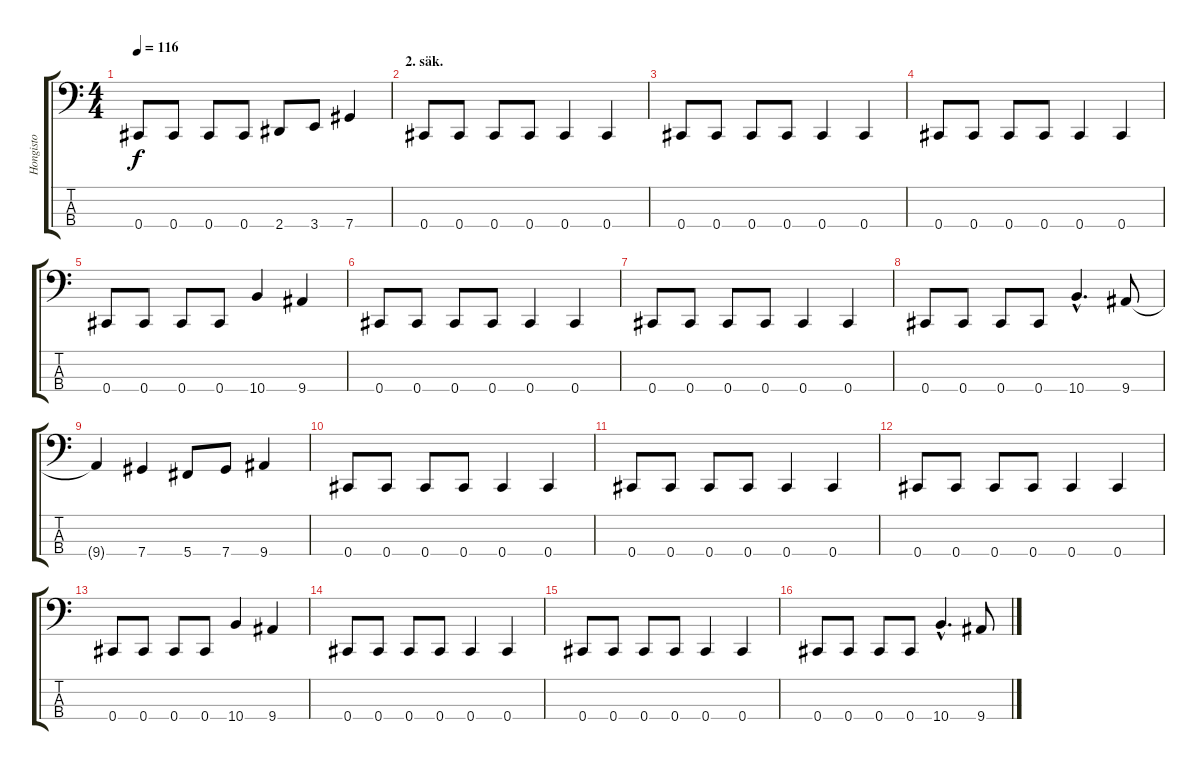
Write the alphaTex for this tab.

\track ("Hongisto" "Hongisto") {instrument electricbassfinger}
\staff {score tabs}
\tuning (Gb2 Db2 Ab1 Db1) {hide}
\ts (4 4)
\tempo 116
\clef f4
\ks c
0.4.8{dy f} 0.4.8 0.4.8 0.4.8 2.4.8 3.4.8 7.4.4 |
\section ("" "2. säk.")
0.4.8 0.4.8 0.4.8 0.4.8 0.4.4 0.4.4 |
0.4.8 0.4.8 0.4.8 0.4.8 0.4.4 0.4.4 |
0.4.8 0.4.8 0.4.8 0.4.8 0.4.4 0.4.4 |
0.4.8 0.4.8 0.4.8 0.4.8 10.4.4 9.4.4 |
0.4.8 0.4.8 0.4.8 0.4.8 0.4.4 0.4.4 |
0.4.8 0.4.8 0.4.8 0.4.8 0.4.4 0.4.4 |
0.4.8 0.4.8 0.4.8 0.4.8 10.4{hac}.4{d} 9.4.8 |
9.4{t}.4 7.4.4 5.4.8 7.4.8 9.4.4 |
0.4.8 0.4.8 0.4.8 0.4.8 0.4.4 0.4.4 |
0.4.8 0.4.8 0.4.8 0.4.8 0.4.4 0.4.4 |
0.4.8 0.4.8 0.4.8 0.4.8 0.4.4 0.4.4 |
0.4.8 0.4.8 0.4.8 0.4.8 10.4.4 9.4.4 |
0.4.8 0.4.8 0.4.8 0.4.8 0.4.4 0.4.4 |
0.4.8 0.4.8 0.4.8 0.4.8 0.4.4 0.4.4 |
0.4.8 0.4.8 0.4.8 0.4.8 10.4{hac}.4{d} 9.4.8
